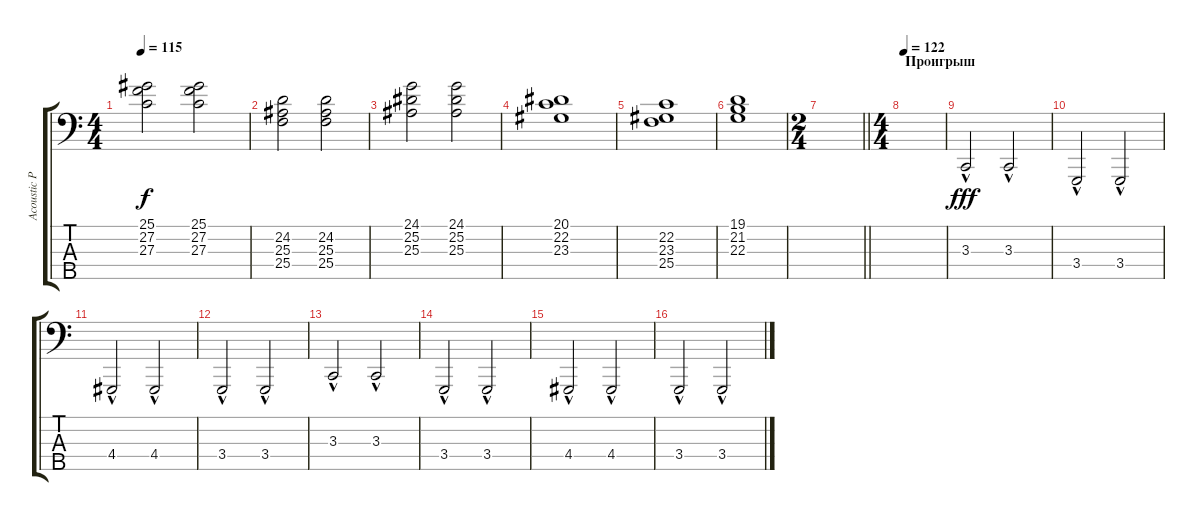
\track ("Acoustic Piano (Staff 2)" "Acoustic P") {instrument acousticgrandpiano}
\staff {score tabs}
\tuning (G2 D2 A1 E1 B0) {hide}
\ts (4 4)
\tempo 115
\clef f4
\ks c
(25.1 27.2 27.3).2{dy f} (25.1 27.2 27.3).2 |
(24.2 25.3 25.4).2 (24.2 25.3 25.4).2 |
(24.1 25.2 25.3).2 (24.1 25.2 25.3).2 |
(20.1 22.2 23.3).1 |
(22.2 23.3 25.4).1 |
(19.1 21.2 22.3).1 |
\ts (2 4)
\barLineRight lightlight
|
\ts (4 4)
\section ("" "Проигрыш")
\tempo 122
|
3.3{hac}.2{dy fff volume 16} 3.3{hac}.2 |
3.4{hac}.2 3.4{hac}.2 |
4.4{hac}.2 4.4{hac}.2 |
3.4{hac}.2 3.4{hac}.2 |
3.3{hac}.2 3.3{hac}.2 |
3.4{hac}.2 3.4{hac}.2 |
4.4{hac}.2 4.4{hac}.2 |
3.4{hac}.2 3.4{hac}.2
